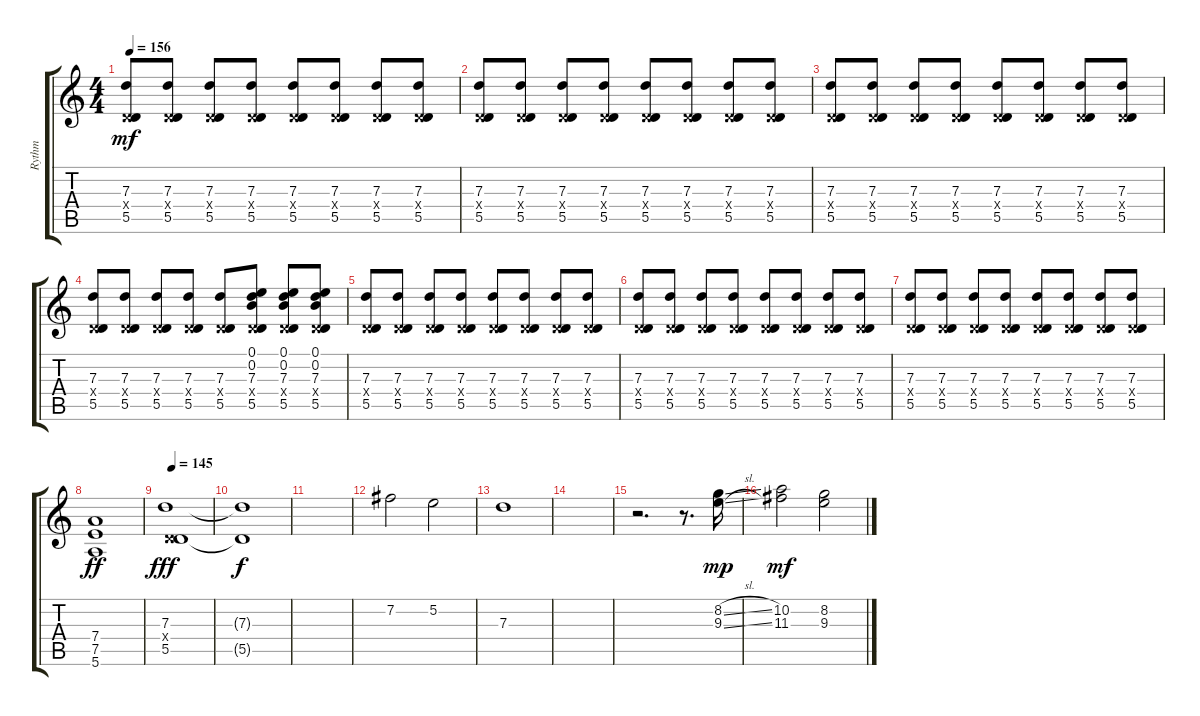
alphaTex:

\track ("Rythm" "Rythm") {instrument distortionguitar}
\staff {score tabs}
\tuning (E4 B3 G3 D3 A2 E2) {hide}
\ts (4 4)
\tempo 156
\clef g2
\ks c
(7.3 0.4{x} 5.5).8{dy mf} (7.3 0.4{x} 5.5).8 (7.3 0.4{x} 5.5).8 (7.3 0.4{x} 5.5).8 (7.3 0.4{x} 5.5).8 (7.3 0.4{x} 5.5).8 (7.3 0.4{x} 5.5).8 (7.3 0.4{x} 5.5).8 |
(7.3 0.4{x} 5.5).8 (7.3 0.4{x} 5.5).8 (7.3 0.4{x} 5.5).8 (7.3 0.4{x} 5.5).8 (7.3 0.4{x} 5.5).8 (7.3 0.4{x} 5.5).8 (7.3 0.4{x} 5.5).8 (7.3 0.4{x} 5.5).8 |
(7.3 0.4{x} 5.5).8 (7.3 0.4{x} 5.5).8 (7.3 0.4{x} 5.5).8 (7.3 0.4{x} 5.5).8 (7.3 0.4{x} 5.5).8 (7.3 0.4{x} 5.5).8 (7.3 0.4{x} 5.5).8 (7.3 0.4{x} 5.5).8 |
(7.3 0.4{x} 5.5).8 (7.3 0.4{x} 5.5).8 (7.3 0.4{x} 5.5).8 (7.3 0.4{x} 5.5).8 (7.3 0.4{x} 5.5).8 (0.1 0.2 7.3 0.4{x} 5.5).8 (0.1 0.2 7.3 0.4{x} 5.5).8 (0.1 0.2 7.3 0.4{x} 5.5).8 |
(7.3 0.4{x} 5.5).8 (7.3 0.4{x} 5.5).8 (7.3 0.4{x} 5.5).8 (7.3 0.4{x} 5.5).8 (7.3 0.4{x} 5.5).8 (7.3 0.4{x} 5.5).8 (7.3 0.4{x} 5.5).8 (7.3 0.4{x} 5.5).8 |
(7.3 0.4{x} 5.5).8 (7.3 0.4{x} 5.5).8 (7.3 0.4{x} 5.5).8 (7.3 0.4{x} 5.5).8 (7.3 0.4{x} 5.5).8 (7.3 0.4{x} 5.5).8 (7.3 0.4{x} 5.5).8 (7.3 0.4{x} 5.5).8 |
(7.3 0.4{x} 5.5).8 (7.3 0.4{x} 5.5).8 (7.3 0.4{x} 5.5).8 (7.3 0.4{x} 5.5).8 (7.3 0.4{x} 5.5).8 (7.3 0.4{x} 5.5).8 (7.3 0.4{x} 5.5).8 (7.3 0.4{x} 5.5).8 |
(7.4 7.5 5.6).1{dy ff} |
\tempo 145
(7.3 0.4{x} 5.5).1{dy fff} |
(7.3{t} 5.5{t}).1{dy f} |
|
7.2.2 5.2.2 |
7.3.1 |
|
r.2{d} r.8{d} (8.2{sl} 9.3{sl}).16{dy mp} |
(10.2 11.3).2{dy mf} (8.2 9.3).2
